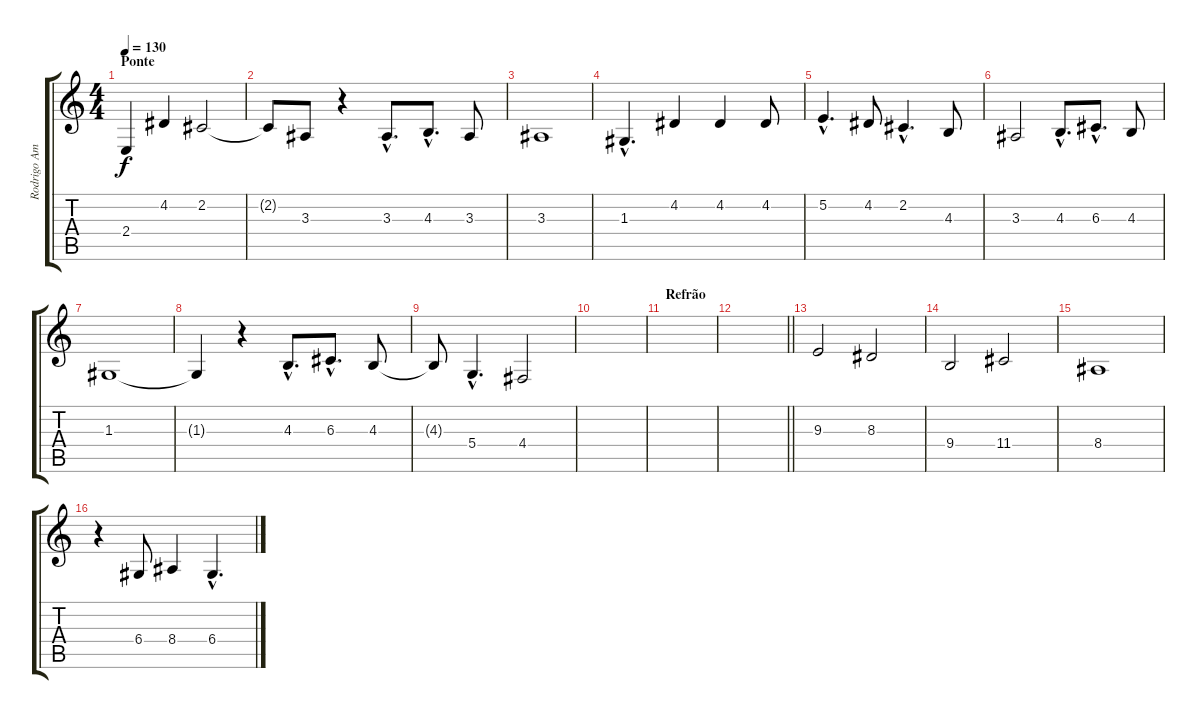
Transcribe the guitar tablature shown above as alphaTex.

\track ("Rodrigo Amarante (Vocal)" "Rodrigo Am") {instrument sopranosax}
\staff {score tabs}
\tuning (E4 B3 G3 D3 A2 E2) {hide}
\ts (4 4)
\section ("" "Ponte")
\tempo 130
\clef g2
\ks c
2.4.4{dy f} 4.2.4 2.2.2 |
2.2{t}.8 3.3.8 r.4 3.3{hac}.8{d} 4.3{hac}.8{d} 3.3.8 |
3.3.1 |
1.3{hac}.4{d} 4.2.4 4.2.4 4.2.8 |
5.2{hac}.4{d} 4.2.8 2.2{hac}.4{d} 4.3.8 |
3.3.2 4.3{hac}.8{d} 6.3{hac}.8{d} 4.3.8 |
1.3.1 |
1.3{t}.4 r.4 4.3{hac}.8{d} 6.3{hac}.8{d} 4.3.8 |
4.3{t}.8 5.4{hac}.4{d} 4.4.2 |
|
\section ("" "Refrão")
|
\barLineRight lightlight
|
9.3.2 8.3.2 |
9.4.2 11.4.2 |
8.4.1 |
r.4 6.4.8 8.4.4 6.4{hac}.4{d}
